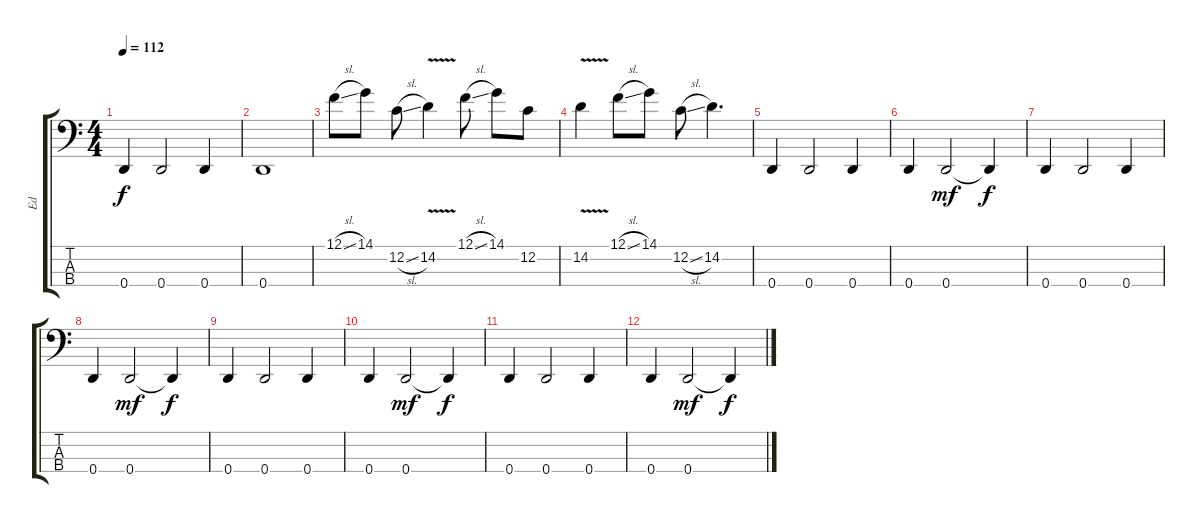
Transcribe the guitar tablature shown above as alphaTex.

\track ("Ed" "Ed") {instrument electricbasspick}
\staff {score tabs}
\tuning (F2 C2 G1 D1) {hide}
\ts (4 4)
\tempo 112
\clef f4
\ks c
0.4.4{dy f} 0.4.2 0.4.4 |
0.4.1 |
12.1{sl}.8 14.1.8 12.2{sl}.8 14.2{v}.4 12.1{sl}.8 14.1.8 12.2.8 |
14.2{v}.4 12.1{sl}.8 14.1.8 12.2{sl}.8 14.2.4{d} |
0.4.4 0.4.2 0.4.4 |
0.4.4 0.4.2{dy mf} 0.4{t}.4{dy f} |
0.4.4 0.4.2 0.4.4 |
0.4.4 0.4.2{dy mf} 0.4{t}.4{dy f} |
0.4.4 0.4.2 0.4.4 |
0.4.4 0.4.2{dy mf} 0.4{t}.4{dy f} |
0.4.4 0.4.2 0.4.4 |
0.4.4 0.4.2{dy mf} 0.4{t}.4{dy f}
